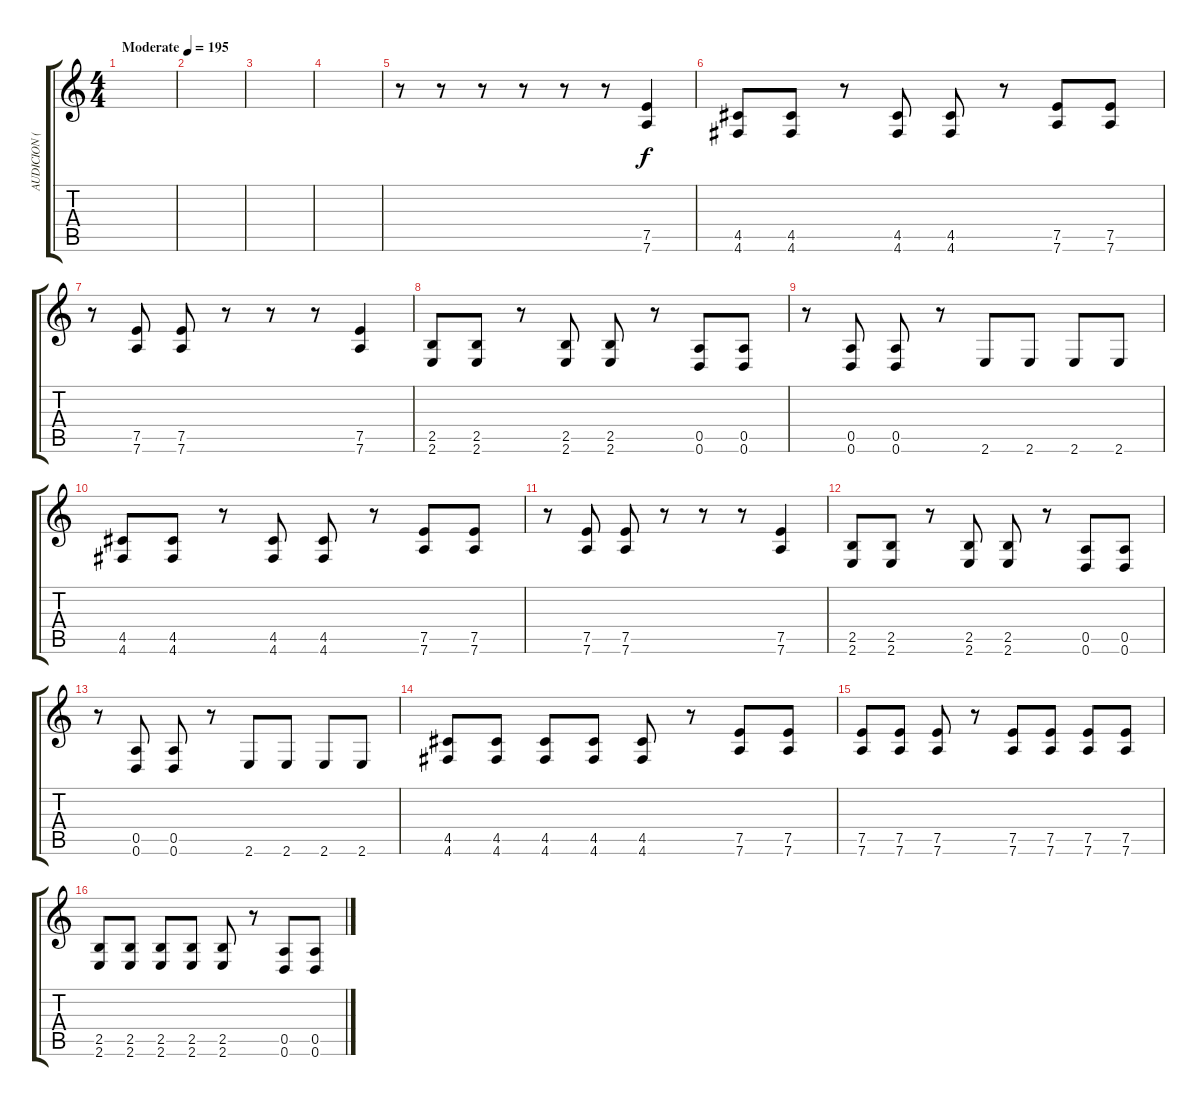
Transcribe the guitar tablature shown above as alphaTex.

\track ("AUDICION (GUITARRA)" "AUDICION (") {instrument distortionguitar}
\staff {score tabs}
\tuning (E4 B3 G3 D3 A2 D2) {hide}
\ts (4 4)
\tempo (195 "Moderate")
\clef g2
\ks c
|
|
|
|
r.8 r.8 r.8 r.8 r.8 r.8 (7.5 7.6).4 |
(4.5 4.6).8 (4.5 4.6).8 r.8 (4.5 4.6).8 (4.5 4.6).8 r.8 (7.5 7.6).8 (7.5 7.6).8 |
r.8 (7.5 7.6).8 (7.5 7.6).8 r.8 r.8 r.8 (7.5 7.6).4 |
(2.5 2.6).8 (2.5 2.6).8 r.8 (2.5 2.6).8 (2.5 2.6).8 r.8 (0.5 0.6).8 (0.5 0.6).8 |
r.8 (0.5 0.6).8 (0.5 0.6).8 r.8 2.6.8 2.6.8 2.6.8 2.6.8 |
(4.5 4.6).8 (4.5 4.6).8 r.8 (4.5 4.6).8 (4.5 4.6).8 r.8 (7.5 7.6).8 (7.5 7.6).8 |
r.8 (7.5 7.6).8 (7.5 7.6).8 r.8 r.8 r.8 (7.5 7.6).4 |
(2.5 2.6).8 (2.5 2.6).8 r.8 (2.5 2.6).8 (2.5 2.6).8 r.8 (0.5 0.6).8 (0.5 0.6).8 |
r.8 (0.5 0.6).8 (0.5 0.6).8 r.8 2.6.8 2.6.8 2.6.8 2.6.8 |
(4.5 4.6).8 (4.5 4.6).8 (4.5 4.6).8 (4.5 4.6).8 (4.5 4.6).8 r.8 (7.5 7.6).8 (7.5 7.6).8 |
(7.5 7.6).8 (7.5 7.6).8 (7.5 7.6).8 r.8 (7.5 7.6).8 (7.5 7.6).8 (7.5 7.6).8 (7.5 7.6).8 |
(2.5 2.6).8 (2.5 2.6).8 (2.5 2.6).8 (2.5 2.6).8 (2.5 2.6).8 r.8 (0.5 0.6).8 (0.5 0.6).8
